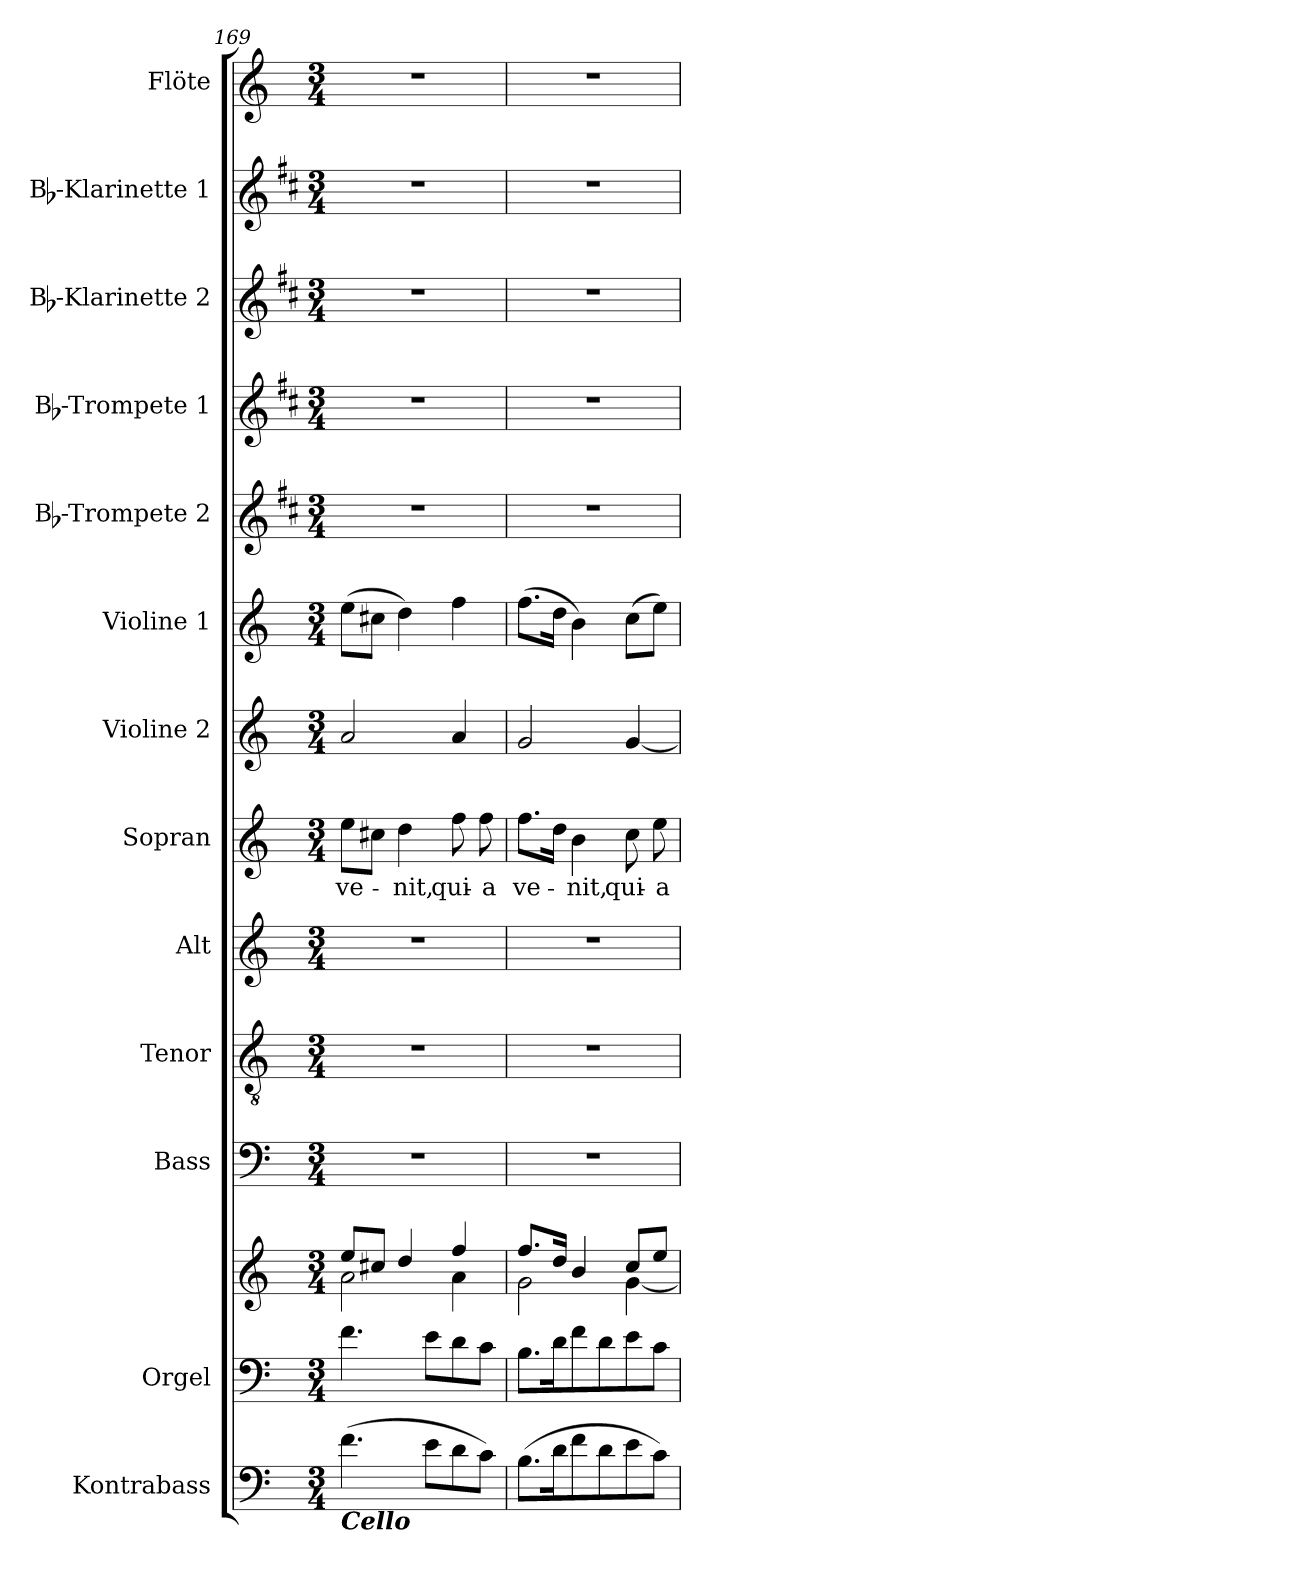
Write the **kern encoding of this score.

**kern	**kern	**kern	**kern	**kern	**kern	**kern	**text	**kern	**kern	**kern	**kern	**kern	**kern	**kern
*part13	*part12	*part12	*part11	*part10	*part9	*part8	*part8	*part7	*part6	*part5	*part4	*part3	*part2	*part1
*staff14	*staff13	*staff12	*staff11	*staff10	*staff9	*staff8	*staff8	*staff7	*staff6	*staff5	*staff4	*staff3	*staff2	*staff1
*I"Kontrabass	*I"Orgel	*	*I"Bass	*I"Tenor	*I"Alt	*I"Sopran	*	*I"Violine 2	*I"Violine 1	*I"Bb-Trompete 2	*I"Bb-Trompete 1	*I"Bb-Klarinette 2	*I"Bb-Klarinette 1	*I"Flöte
*I'Kb.	*I'Org.	*	*I'B.	*I'T.	*I'A.	*I'S.	*	*I'Vl. 2	*I'Vl. 1	*I'Bb Trp. 2	*I'Bb Trp. 1	*I'Bb Kl. 2	*I'Bb Kl. 1	*I'Fl.
!!LO:PB:g=z
*clefF4	*clefF4	*clefG2	*clefF4	*clefGv2	*clefG2	*clefG2	*	*clefG2	*clefG2	*clefG2	*clefG2	*clefG2	*clefG2	*clefG2
*ITrd7c12	*	*	*	*	*	*	*	*	*	*ITrd1c2	*ITrd1c2	*ITrd1c2	*ITrd1c2	*
*k[]	*k[]	*k[]	*k[]	*k[]	*k[]	*k[]	*	*k[]	*k[]	*k[]	*k[]	*k[]	*k[]	*k[]
*C:	*C:	*C:	*C:	*C:	*C:	*C:	*	*C:	*C:	*C:	*C:	*C:	*C:	*C:
*M3/4	*M3/4	*M3/4	*M3/4	*M3/4	*M3/4	*M3/4	*	*M3/4	*M3/4	*M3/4	*M3/4	*M3/4	*M3/4	*M3/4
=169	=169	=169	=169	=169	=169	=169	=169	=169	=169	=169	=169	=169	=169	=169
*	*	*^	*	*	*	*	*	*	*	*	*	*	*	*
!LO:TX:b:Bi:t=Cello	!	!	!	!	!	!	!	!	!	!	!	!	!	!	!
!	!	!	!	!	!	!	!	!LO:LY:b	!	!	!	!	!	!	!
(>4.F\	4.f\	8ee/L	2a\	2.r	2.r	2.r	8ee\L	ve-	2a/	(>8ee\L	2.r	2.r	2.r	2.r	2.r
.	.	8cc#X/J	.	.	.	.	8cc#X\J	.	.	8cc#X\J	.	.	.	.	.
!	!	!	!	!	!	!	!	!LO:LY:b	!	!	!	!	!	!	!
.	.	4dd/	.	.	.	.	4dd\	-nit,	.	4dd\)	.	.	.	.	.
8E\L	8e\L	.	.	.	.	.	.	.	.	.	.	.	.	.	.
!	!	!	!	!	!	!	!	!LO:LY:b	!	!	!	!	!	!	!
8D\	8d\	4ff/	4a\	.	.	.	8ff\	qui-	4a/	4ff\	.	.	.	.	.
!	!	!	!	!	!	!	!	!LO:LY:b	!	!	!	!	!	!	!
8C\J)	8c\J	.	.	.	.	.	8ff\	-a	.	.	.	.	.	.	.
=170	=170	=170	=170	=170	=170	=170	=170	=170	=170	=170	=170	=170	=170	=170	=170
!	!	!	!	!	!	!	!	!LO:LY:b	!	!	!	!	!	!	!
(>8.BB\L	8.B\L	8.ff/L	2g\	2.r	2.r	2.r	8.ff\L	ve-	2g/	(>8.ff\L	2.r	2.r	2.r	2.r	2.r
16D\k	16d\k	16dd/Jk	.	.	.	.	16dd\Jk	.	.	16dd\Jk	.	.	.	.	.
!	!	!	!	!	!	!	!	!LO:LY:b	!	!	!	!	!	!	!
8F\	8f\	4b/	.	.	.	.	4b\	-nit,	.	4b\)	.	.	.	.	.
8D\	8d\	.	.	.	.	.	.	.	.	.	.	.	.	.	.
!	!	!	!	!	!	!	!	!LO:LY:b	!	!	!	!	!	!	!
8E\	8e\	8cc/L	[<4g\	.	.	.	8cc\	qui-	[4g/	(>8cc\L	.	.	.	.	.
!	!	!	!	!	!	!	!	!LO:LY:b	!	!	!	!	!	!	!
8C\J)	8c\J	8ee/J	.	.	.	.	8ee\	-a	.	8ee\J)	.	.	.	.	.
*	*	*v	*v	*	*	*	*	*	*	*	*	*	*	*	*
=	=	=	=	=	=	=	=	=	=	=	=	=	=	=
*-	*-	*-	*-	*-	*-	*-	*-	*-	*-	*-	*-	*-	*-	*-
